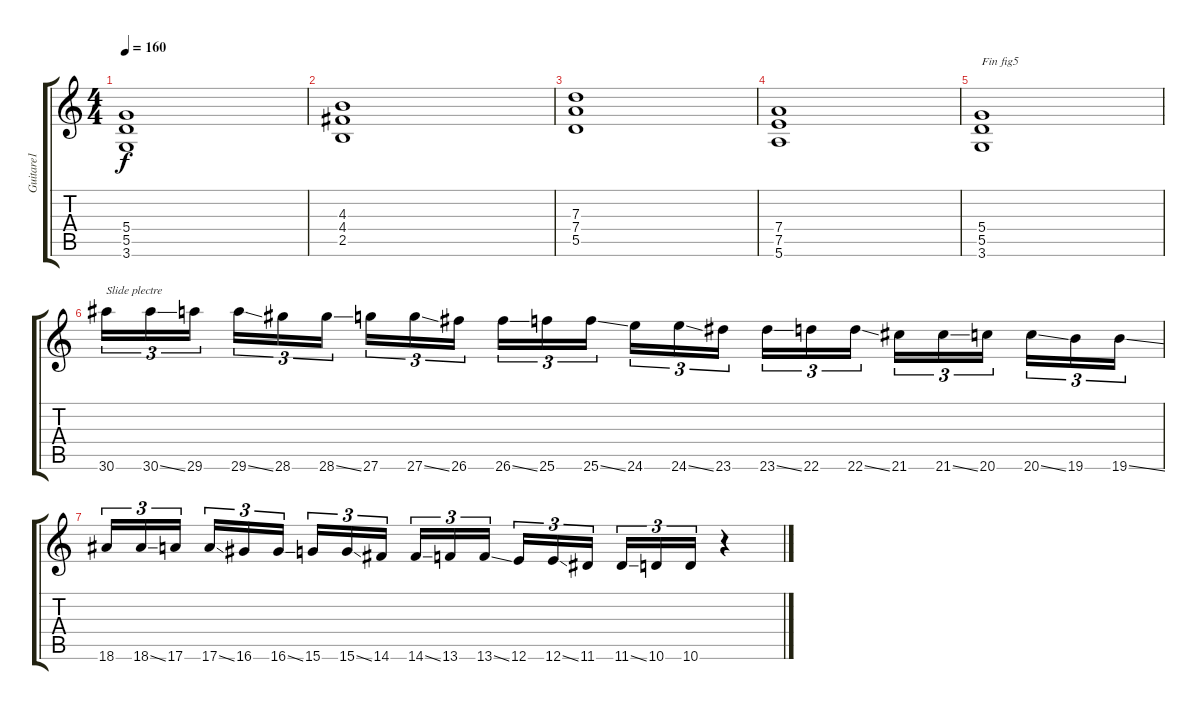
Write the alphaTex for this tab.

\track ("Guitare1" "Guitare1") {instrument overdrivenguitar}
\staff {score tabs}
\tuning (E4 B3 G3 D3 A2 E2) {hide}
\ts (4 4)
\tempo 160
\clef g2
\ks c
(5.4 5.5 3.6).1{dy f} |
(4.3 4.4 2.5).1 |
(7.3 7.4 5.5).1 |
(7.4 7.5 5.6).1 |
(5.4 5.5 3.6).1{txt "Fin fig5"} |
30.6.16{tu (3 2) txt "Slide plectre" instrument guitarfretnoise} 30.6{ss}.16{tu (3 2)} 29.6.16{tu (3 2)} 29.6{ss}.16{tu (3 2)} 28.6.16{tu (3 2)} 28.6{ss}.16{tu (3 2)} 27.6.16{tu (3 2)} 27.6{ss}.16{tu (3 2)} 26.6.16{tu (3 2)} 26.6{ss}.16{tu (3 2)} 25.6.16{tu (3 2)} 25.6{ss}.16{tu (3 2)} 24.6.16{tu (3 2)} 24.6{ss}.16{tu (3 2)} 23.6.16{tu (3 2)} 23.6{ss}.16{tu (3 2)} 22.6.16{tu (3 2)} 22.6{ss}.16{tu (3 2)} 21.6.16{tu (3 2)} 21.6{ss}.16{tu (3 2)} 20.6.16{tu (3 2)} 20.6{ss}.16{tu (3 2)} 19.6.16{tu (3 2)} 19.6{ss}.16{tu (3 2)} |
18.6.16{tu (3 2)} 18.6{ss}.16{tu (3 2)} 17.6.16{tu (3 2)} 17.6{ss}.16{tu (3 2)} 16.6.16{tu (3 2)} 16.6{ss}.16{tu (3 2)} 15.6.16{tu (3 2)} 15.6{ss}.16{tu (3 2)} 14.6.16{tu (3 2)} 14.6{ss}.16{tu (3 2)} 13.6.16{tu (3 2)} 13.6{ss}.16{tu (3 2)} 12.6.16{tu (3 2)} 12.6{ss}.16{tu (3 2)} 11.6.16{tu (3 2)} 11.6{ss}.16{tu (3 2)} 10.6.16{tu (3 2)} 10.6.16{tu (3 2)} r.4
